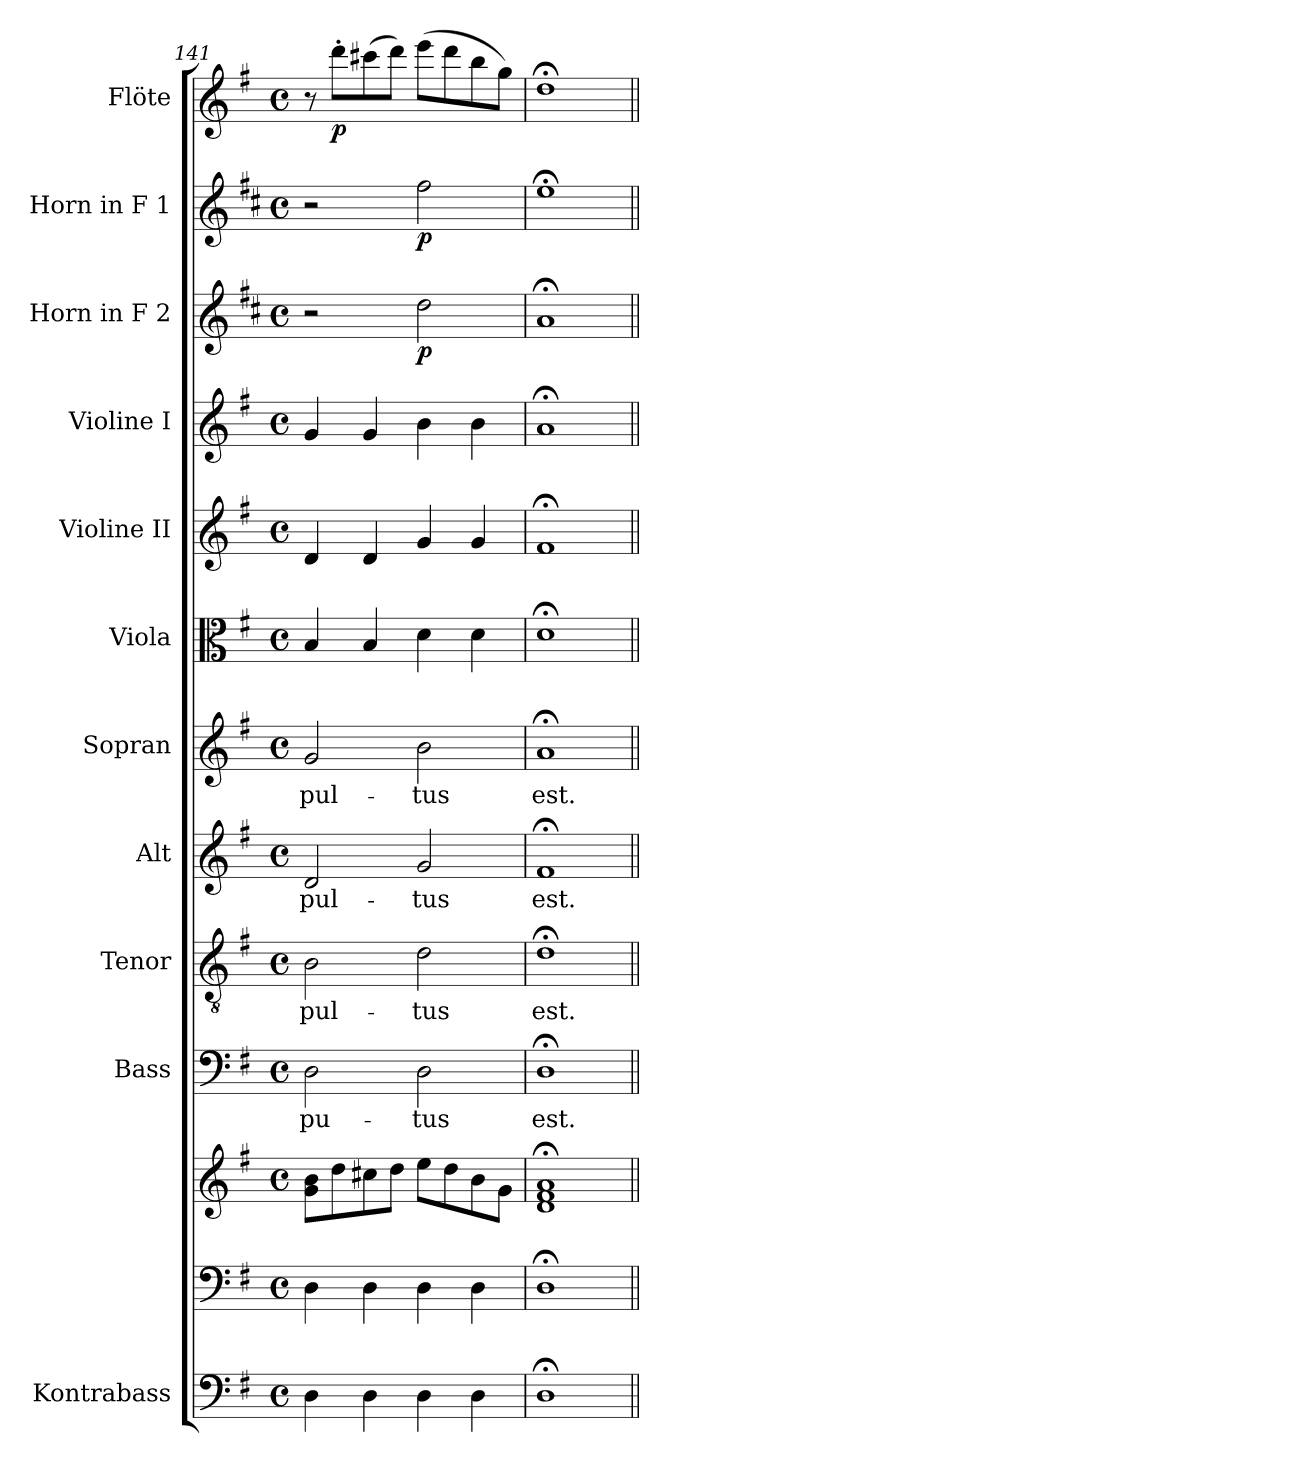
**kern	**kern	**kern	**kern	**text	**kern	**text	**kern	**text	**kern	**text	**kern	**kern	**kern	**kern	**dynam	**kern	**dynam	**kern	**dynam
*part12	*part11	*part11	*part10	*part10	*part9	*part9	*part8	*part8	*part7	*part7	*part6	*part5	*part4	*part3	*part3	*part2	*part2	*part1	*part1
*staff13	*staff12	*staff11	*staff10	*staff10	*staff9	*staff9	*staff8	*staff8	*staff7	*staff7	*staff6	*staff5	*staff4	*staff3	*staff3	*staff2	*staff2	*staff1	*staff1
*I"Kontrabass	*	*	*I"Bass	*	*I"Tenor	*	*I"Alt	*	*I"Sopran	*	*I"Viola	*I"Violine II	*I"Violine I	*I"Horn in F 2	*	*I"Horn in F 1	*	*I"Flöte	*
*I'Kb.	*	*	*I'B.	*	*I'T.	*	*I'A.	*	*I'S.	*	*I'Vla.	*I'Vl. II	*I'Vl. I	*	*	*	*	*I'Fl.	*
*clefF4	*clefF4	*clefG2	*clefF4	*	*clefGv2	*	*clefG2	*	*clefG2	*	*clefC3	*clefG2	*clefG2	*clefG2	*	*clefG2	*	*clefG2	*
*ITrd7c12	*	*	*	*	*	*	*	*	*	*	*	*	*	*ITrd4c7	*	*ITrd4c7	*	*	*
*k[f#]	*k[f#]	*k[f#]	*k[f#]	*	*k[f#]	*	*k[f#]	*	*k[f#]	*	*k[f#]	*k[f#]	*k[f#]	*k[f#]	*	*k[f#]	*	*k[f#]	*
*G:	*G:	*G:	*G:	*	*G:	*	*G:	*	*G:	*	*G:	*G:	*G:	*G:	*	*G:	*	*G:	*
*M4/4	*M4/4	*M4/4	*M4/4	*	*M4/4	*	*M4/4	*	*M4/4	*	*M4/4	*M4/4	*M4/4	*M4/4	*	*M4/4	*	*M4/4	*
*met(c)	*met(c)	*met(c)	*met(c)	*	*met(c)	*	*met(c)	*	*met(c)	*	*met(c)	*met(c)	*met(c)	*met(c)	*	*met(c)	*	*met(c)	*
=141	=141	=141	=141	=141	=141	=141	=141	=141	=141	=141	=141	=141	=141	=141	=141	=141	=141	=141	=141
!	!	!	!	!LO:LY:b	!	!LO:LY:b	!	!LO:LY:b	!	!LO:LY:b	!	!	!	!	!	!	!	!	!
4DD\	4D\	8g\ 8b\L	2D\	-pu-	2B\	-pul-	2d/	-pul-	2g/	-pul-	4B/	4d/	4g/	2r	.	2r	.	8r	.
!	!	!	!	!	!	!	!	!	!	!	!	!	!	!	!	!	!	!	!LO:DY:b
.	.	8dd\	.	.	.	.	.	.	.	.	.	.	.	.	.	.	.	8ddd'>\L	p
4DD\	4D\	8cc#X\	.	.	.	.	.	.	.	.	4B/	4d/	4g/	.	.	.	.	(>8ccc#X\	.
.	.	8dd\J	.	.	.	.	.	.	.	.	.	.	.	.	.	.	.	8ddd\J)	.
!	!	!	!	!LO:LY:b	!	!LO:LY:b	!	!LO:LY:b	!	!LO:LY:b	!	!	!	!	!LO:DY:b	!	!LO:DY:b	!	!
4DD\	4D\	8ee\L	2D\	-tus	2d\	-tus	2g/	-tus	2b\	-tus	4d\	4g/	4b\	2g\	p	2b\	p	(>8eee\L	.
.	.	8dd\	.	.	.	.	.	.	.	.	.	.	.	.	.	.	.	8ddd\	.
4DD\	4D\	8b\	.	.	.	.	.	.	.	.	4d\	4g/	4b\	.	.	.	.	8bb\	.
.	.	8g\J	.	.	.	.	.	.	.	.	.	.	.	.	.	.	.	8gg\J)	.
=142	=142	=142	=142	=142	=142	=142	=142	=142	=142	=142	=142	=142	=142	=142	=142	=142	=142	=142	=142
!	!	!	!	!LO:LY:b	!	!LO:LY:b	!	!LO:LY:b	!	!LO:LY:b	!	!	!	!	!	!	!	!	!
1DD;<	1D;<	1d;< 1f#;< 1a;<	1D;<	est.	1d;<	est.	1f#;<	est.	1a;<	est.	1d;<	1f#;<	1a;<	1d;<	.	1a;<	.	1dd;<	.
=||	=||	=||	=||	=||	=||	=||	=||	=||	=||	=||	=||	=||	=||	=||	=||	=||	=||	=||	=||
*-	*-	*-	*-	*-	*-	*-	*-	*-	*-	*-	*-	*-	*-	*-	*-	*-	*-	*-	*-
